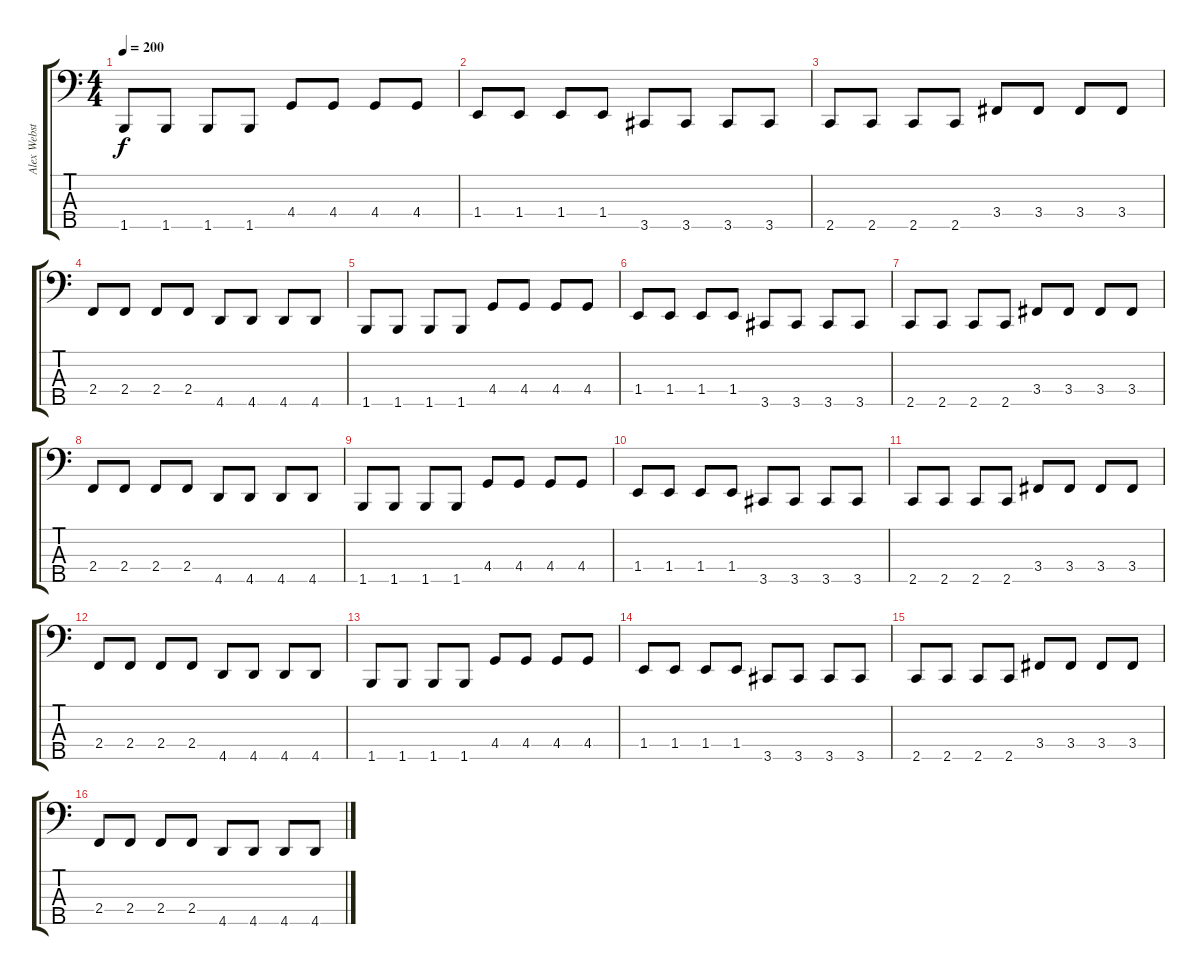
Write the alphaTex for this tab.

\track ("Alex Webster" "Alex Webst") {instrument electricbassfinger}
\staff {score tabs}
\tuning (Gb2 Db2 Ab1 Eb1 Bb0) {hide}
\ts (4 4)
\tempo 200
\clef f4
\ks c
1.5.8{dy f} 1.5.8 1.5.8 1.5.8 4.4.8 4.4.8 4.4.8 4.4.8 |
1.4.8 1.4.8 1.4.8 1.4.8 3.5.8 3.5.8 3.5.8 3.5.8 |
2.5.8 2.5.8 2.5.8 2.5.8 3.4.8 3.4.8 3.4.8 3.4.8 |
2.4.8 2.4.8 2.4.8 2.4.8 4.5.8 4.5.8 4.5.8 4.5.8 |
1.5.8 1.5.8 1.5.8 1.5.8 4.4.8 4.4.8 4.4.8 4.4.8 |
1.4.8 1.4.8 1.4.8 1.4.8 3.5.8 3.5.8 3.5.8 3.5.8 |
2.5.8 2.5.8 2.5.8 2.5.8 3.4.8 3.4.8 3.4.8 3.4.8 |
2.4.8 2.4.8 2.4.8 2.4.8 4.5.8 4.5.8 4.5.8 4.5.8 |
1.5.8 1.5.8 1.5.8 1.5.8 4.4.8 4.4.8 4.4.8 4.4.8 |
1.4.8 1.4.8 1.4.8 1.4.8 3.5.8 3.5.8 3.5.8 3.5.8 |
2.5.8 2.5.8 2.5.8 2.5.8 3.4.8 3.4.8 3.4.8 3.4.8 |
2.4.8 2.4.8 2.4.8 2.4.8 4.5.8 4.5.8 4.5.8 4.5.8 |
1.5.8 1.5.8 1.5.8 1.5.8 4.4.8 4.4.8 4.4.8 4.4.8 |
1.4.8 1.4.8 1.4.8 1.4.8 3.5.8 3.5.8 3.5.8 3.5.8 |
2.5.8 2.5.8 2.5.8 2.5.8 3.4.8 3.4.8 3.4.8 3.4.8 |
2.4.8 2.4.8 2.4.8 2.4.8 4.5.8 4.5.8 4.5.8 4.5.8
